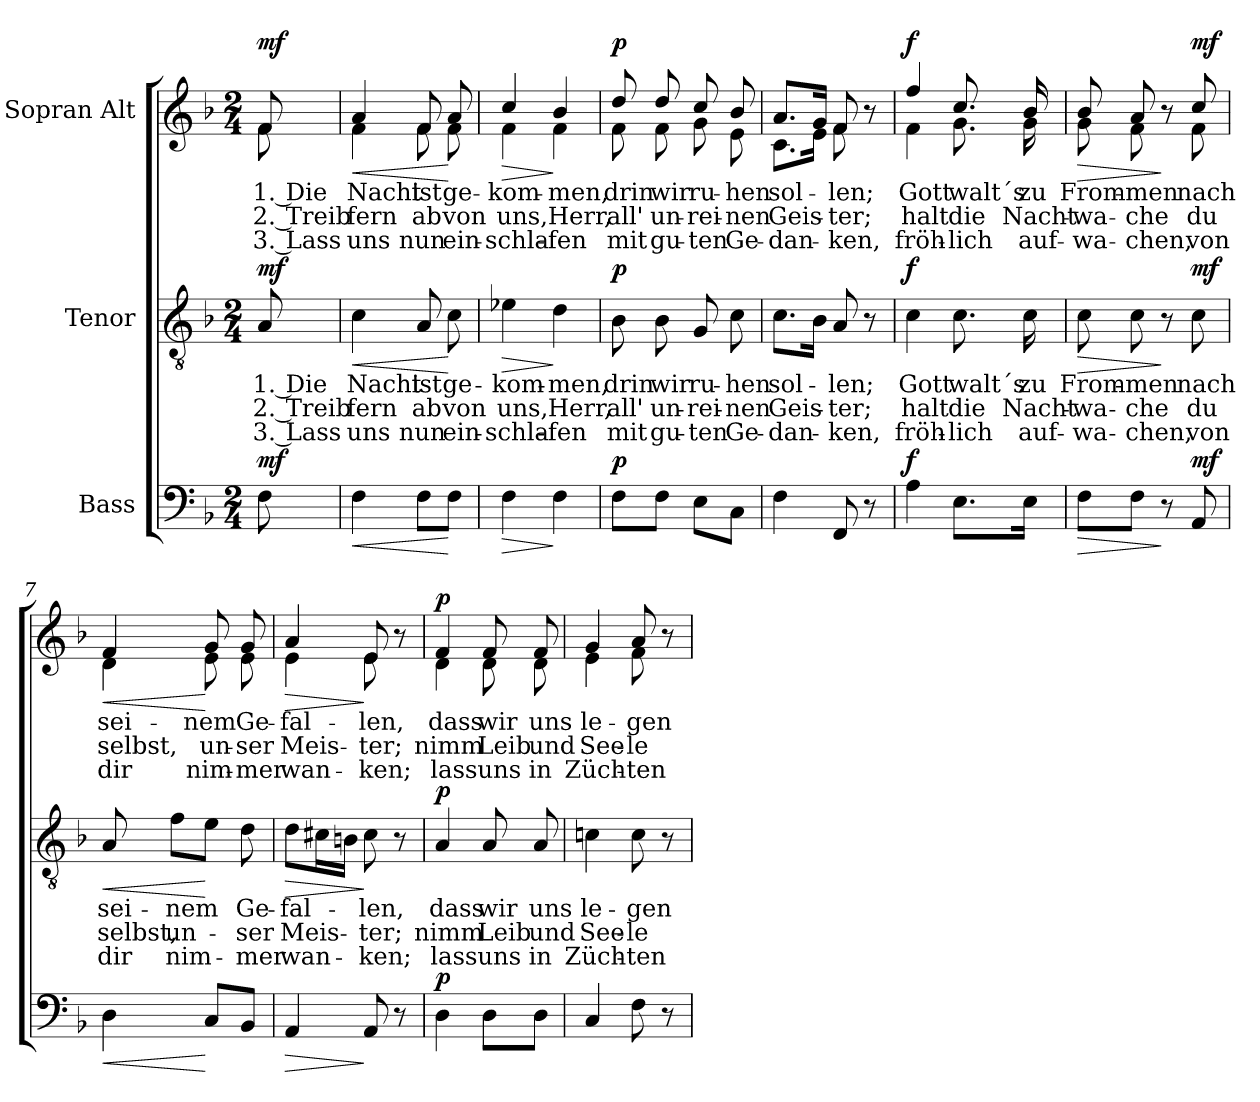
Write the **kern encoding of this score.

**kern	**dynam	**kern	**text	**text	**text	**dynam	**kern	**text	**text	**text	**dynam
*part3	*part3	*part2	*part2	*part2	*part2	*part2	*part1	*part1	*part1	*part1	*part1
*staff3	*staff3	*staff2	*staff2	*staff2	*staff2	*staff2	*staff1	*staff1	*staff1	*staff1	*staff1
*I"Bass	*	*I"Tenor	*	*	*	*	*I"Sopran Alt	*	*	*	*
*clefF4	*	*clefGv2	*	*	*	*	*clefG2	*	*	*	*
*k[b-]	*	*k[b-]	*	*	*	*	*k[b-]	*	*	*	*
*M2/4	*	*M2/4	*	*	*	*	*M2/4	*	*	*	*
=	=	=	=	=	=	=	=	=	=	=	=
!	!	!	!	!	!	!	!LO:TX:a:B:t=Langsam	!	!	!	!
!	!LO:DY:a	!	!LO:LY:b	!LO:LY:b	!LO:LY:b	!LO:DY:a	!	!LO:LY:b	!LO:LY:b	!LO:LY:b	!LO:DY:a
*	*	*	*	*	*	*	*^	*	*	*	*
8F\	mf	8A/	1. Die	2. Treib	3. Lass	mf	8f/	8f\	1. Die	2. Treib	3. Lass	mf
=1	=1	=1	=1	=1	=1	=1	=1	=1	=1	=1	=1	=1
!	!LO:HP:b	!	!LO:LY:b	!LO:LY:b	!LO:LY:b	!LO:HP:b	!	!	!LO:LY:b	!LO:LY:b	!LO:LY:b	!LO:HP:b
4F\	<	4c\	Nacht	fern	uns	<	4a/	4f\	Nacht	fern	uns	<
!	!	!	!LO:LY:b	!LO:LY:b	!LO:LY:b	!	!	!	!LO:LY:b	!LO:LY:b	!LO:LY:b	!
8F\L	.	8A/	ist	ab	nun	.	8f/	8f\	ist	ab	nun	.
!	!	!	!LO:LY:b	!LO:LY:b	!LO:LY:b	!	!	!	!LO:LY:b	!LO:LY:b	!LO:LY:b	!
8F\J	[	8c\	ge-	von	ein-	[	8a/	8f\	ge-	von	ein-	[
=2	=2	=2	=2	=2	=2	=2	=2	=2	=2	=2	=2	=2
!	!LO:HP:b	!	!LO:LY:b	!LO:LY:b	!LO:LY:b	!LO:HP:b	!	!	!LO:LY:b	!LO:LY:b	!LO:LY:b	!LO:HP:b
4F\	>	4e-X\	-kom-	uns,	-schla-	>	4cc/	4f\	-kom-	uns,	-schla-	>
!	!	!	!LO:LY:b	!LO:LY:b	!LO:LY:b	!	!	!	!LO:LY:b	!LO:LY:b	!LO:LY:b	!
4F\	]	4d\	-men,	Herr,	-fen	]	4b-/	4f\	-men,	Herr,	-fen	]
=3	=3	=3	=3	=3	=3	=3	=3	=3	=3	=3	=3	=3
!	!LO:DY:a	!	!LO:LY:b	!LO:LY:b	!LO:LY:b	!LO:DY:a	!	!	!LO:LY:b	!LO:LY:b	!LO:LY:b	!LO:DY:a
8F\L	p	8B-\	drin	all'	mit	p	8dd/	8f\	drin	all'	mit	p
!	!	!	!LO:LY:b	!LO:LY:b	!LO:LY:b	!	!	!	!LO:LY:b	!LO:LY:b	!LO:LY:b	!
8F\J	.	8B-\	wir	un-	gu-	.	8dd/	8f\	wir	un-	gu-	.
!	!	!	!LO:LY:b	!LO:LY:b	!LO:LY:b	!	!	!	!LO:LY:b	!LO:LY:b	!LO:LY:b	!
8E\L	.	8G/	ru-	-rei-	-ten	.	8cc/	8g\	ru-	-rei-	-ten	.
!	!	!	!LO:LY:b	!LO:LY:b	!LO:LY:b	!	!	!	!LO:LY:b	!LO:LY:b	!LO:LY:b	!
8C\J	.	8c\	-hen	-nen	Ge-	.	8b-/	8e\	-hen	-nen	Ge-	.
=4	=4	=4	=4	=4	=4	=4	=4	=4	=4	=4	=4	=4
!	!	!	!LO:LY:b	!LO:LY:b	!LO:LY:b	!	!	!	!LO:LY:b	!LO:LY:b	!LO:LY:b	!
4F\	.	8.c\L	sol-	Geis-	-dan-	.	8.a/L	8.c\L	sol-	Geis-	-dan-	.
.	.	16B-\Jk	.	.	.	.	16g/Jk	16e\Jk	.	.	.	.
!	!	!	!LO:LY:b	!LO:LY:b	!LO:LY:b	!	!	!	!LO:LY:b	!LO:LY:b	!LO:LY:b	!
8FF/	.	8A/	-len;	-ter;	-ken,	.	8f/	8f\	-len;	-ter;	-ken,	.
8r	.	8r	.	.	.	.	8r	8ryy	.	.	.	.
!!LO:LB:g=z	!!
=5	=5	=5	=5	=5	=5	=5	=5	=5	=5	=5	=5	=5
!	!LO:DY:a	!	!LO:LY:b	!LO:LY:b	!LO:LY:b	!LO:DY:a	!	!	!LO:LY:b	!LO:LY:b	!LO:LY:b	!LO:DY:a
4A\	f	4c\	Gott	halt	fröh-	f	4ff/	4f\	Gott	halt	fröh-	f
!	!	!	!LO:LY:b	!LO:LY:b	!LO:LY:b	!	!	!	!LO:LY:b	!LO:LY:b	!LO:LY:b	!
8.E\L	.	8.c\	walt´s	die	-lich	.	8.cc/	8.g\	walt´s	die	-lich	.
!	!	!	!LO:LY:b	!LO:LY:b	!LO:LY:b	!	!	!	!LO:LY:b	!LO:LY:b	!LO:LY:b	!
16E\Jk	.	16c\	zu	Nacht-	auf-	.	16b-/	16g\	zu	Nacht-	auf-	.
=6	=6	=6	=6	=6	=6	=6	=6	=6	=6	=6	=6	=6
!	!LO:HP:b	!	!LO:LY:b	!LO:LY:b	!LO:LY:b	!LO:HP:b	!	!	!LO:LY:b	!LO:LY:b	!LO:LY:b	!LO:HP:b
8F\L	>	8c\	From-	-wa-	-wa-	>	8b-/	8g\	From-	-wa-	-wa-	>
!	!	!	!LO:LY:b	!LO:LY:b	!LO:LY:b	!	!	!	!LO:LY:b	!LO:LY:b	!LO:LY:b	!
8F\J	.	8c\	-men	-che	-chen,	.	8a/	8f\	-men	-che	-chen,	.
8r	]	8r	.	.	.	]	8r	8ryy	.	.	.	]
!	!LO:DY:a	!	!LO:LY:b	!LO:LY:b	!LO:LY:b	!LO:DY:a	!	!	!LO:LY:b	!LO:LY:b	!LO:LY:b	!LO:DY:a
8AA/	mf	8c\	nach	du	von	mf	8cc/	8f\	nach	du	von	mf
=7	=7	=7	=7	=7	=7	=7	=7	=7	=7	=7	=7	=7
!	!LO:HP:b	!	!LO:LY:b	!LO:LY:b	!LO:LY:b	!LO:HP:b	!	!	!LO:LY:b	!LO:LY:b	!LO:LY:b	!LO:HP:b
4D\	<	8A/	sei-	selbst,	dir	<	4f/	4d\	sei-	selbst,	dir	<
!	!	!	!LO:LY:b	!LO:LY:b	!LO:LY:b	!	!	!	!	!	!	!
.	.	8f\L	-nem	un-	nim-	.	.	.	.	.	.	.
!	!	!	!	!	!	!	!	!	!LO:LY:b	!LO:LY:b	!LO:LY:b	!
8C/L	[	8e\J	.	.	.	[	8g/	8e\	-nem	un-	nim-	[
!	!	!	!LO:LY:b	!LO:LY:b	!LO:LY:b	!	!	!	!LO:LY:b	!LO:LY:b	!LO:LY:b	!
8BB-/J	.	8d\	Ge-	-ser	-mer	.	8g/	8e\	Ge-	-ser	-mer	.
=8	=8	=8	=8	=8	=8	=8	=8	=8	=8	=8	=8	=8
!	!LO:HP:b	!	!LO:LY:b	!LO:LY:b	!LO:LY:b	!LO:HP:b	!	!	!LO:LY:b	!LO:LY:b	!LO:LY:b	!LO:HP:b
4AA/	>	8d\L	-fal-	Meis-	wan-	>	4a/	4e\	-fal-	Meis-	wan-	>
.	.	16c#X\L	.	.	.	.	.	.	.	.	.	.
.	.	16Bn\JJ	.	.	.	.	.	.	.	.	.	.
!	!	!	!LO:LY:b	!LO:LY:b	!LO:LY:b	!	!	!	!LO:LY:b	!LO:LY:b	!LO:LY:b	!
8AA/	]	8c#\	-len,	-ter;	-ken;	]	8e/	8e\	-len,	-ter;	-ken;	]
8r	.	8r	.	.	.	.	8r	8ryy	.	.	.	.
!!LO:LB:g=z	!!
=9	=9	=9	=9	=9	=9	=9	=9	=9	=9	=9	=9	=9
!	!LO:DY:a	!	!LO:LY:b	!LO:LY:b	!LO:LY:b	!LO:DY:a	!	!	!LO:LY:b	!LO:LY:b	!LO:LY:b	!LO:DY:a
4D\	p	4A/	dass	nimm	lass	p	4f/	4d\	dass	nimm	lass	p
!	!	!	!LO:LY:b	!LO:LY:b	!LO:LY:b	!	!	!	!LO:LY:b	!LO:LY:b	!LO:LY:b	!
8D\L	.	8A/	wir	Leib	uns	.	8f/	8d\	wir	Leib	uns	.
!	!	!	!LO:LY:b	!LO:LY:b	!LO:LY:b	!	!	!	!LO:LY:b	!LO:LY:b	!LO:LY:b	!
8D\J	.	8A/	uns	und	in	.	8f/	8d\	uns	und	in	.
=10	=10	=10	=10	=10	=10	=10	=10	=10	=10	=10	=10	=10
!	!	!	!LO:LY:b	!LO:LY:b	!LO:LY:b	!	!	!	!LO:LY:b	!LO:LY:b	!LO:LY:b	!
4C/	.	4cn\	le-	See-	Züch-	.	4g/	4e\	le-	See-	Züch-	.
!	!	!	!LO:LY:b	!LO:LY:b	!LO:LY:b	!	!	!	!LO:LY:b	!LO:LY:b	!LO:LY:b	!
8F\	.	8c\	-gen	-le	-ten	.	8a/	8f\	-gen	-le	-ten	.
8r	.	8r	.	.	.	.	8r	8ryy	.	.	.	.
*	*	*	*	*	*	*	*v	*v	*	*	*	*
=	=	=	=	=	=	=	=	=	=	=	=
*-	*-	*-	*-	*-	*-	*-	*-	*-	*-	*-	*-
